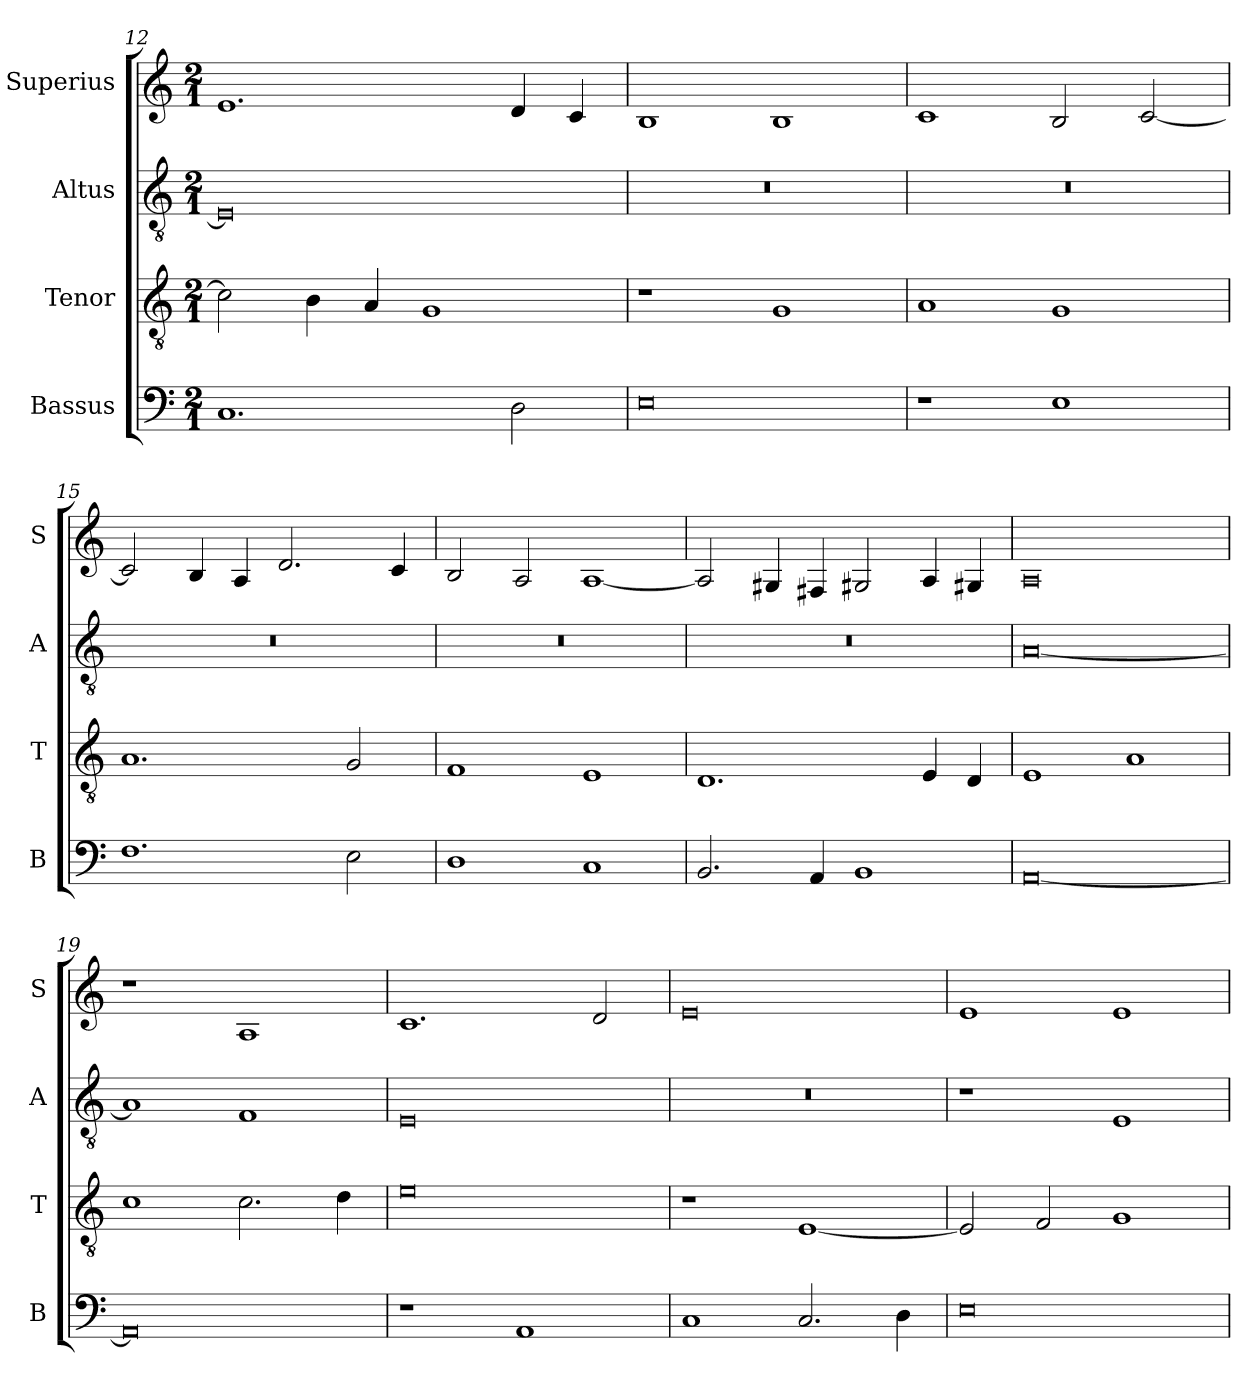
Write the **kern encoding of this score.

**kern	**kern	**kern	**kern
*part4	*part3	*part2	*part1
*staff4	*staff3	*staff2	*staff1
*I"Bassus	*I"Tenor	*I"Altus	*I"Superius
*I'B	*I'T	*I'A	*I'S
*clefF4	*clefGv2	*clefGv2	*clefG2
*k[]	*k[]	*k[]	*k[]
*M2/1	*M2/1	*M2/1	*M2/1
=12	=12	=12	=12
1.C	2c\]	0E]	1.e
.	4B\	.	.
.	4A/	.	.
.	1G	.	.
2D\	.	.	4d/
.	.	.	4c/
=13	=13	=13	=13
0E	1r	0r	1B
.	1G	.	1B
=14	=14	=14	=14
1r	1A	0r	1c
1E	1G	.	2B/
.	.	.	[2c/
=15	=15	=15	=15
1.F	1.A	0r	2c/]
.	.	.	4B/
.	.	.	4A/
.	.	.	2.d/
2E\	2G/	.	.
.	.	.	4c/
=16	=16	=16	=16
1D	1F	0r	2B/
.	.	.	2A/
1C	1E	.	[1A
=17	=17	=17	=17
2.BB/	1.D	0r	2A/]
.	.	.	4G#X/
4AA/	.	.	4F#X/
1BB	.	.	2G#X/
.	4E/	.	4A/
.	4D/	.	4G#X/
=18	=18	=18	=18
[0AA	1E	[0A	0A
.	1A	.	.
=19	=19	=19	=19
0AA]	1c	1A]	1r
.	2.c\	1F	1A
.	4d\	.	.
=20	=20	=20	=20
1r	0e	0E	1.c
1AA	.	.	.
.	.	.	2d/
=21	=21	=21	=21
1C	1r	0r	0e
2.C/	[1E	.	.
4D\	.	.	.
=22	=22	=22	=22
0E	2E/]	1r	1e
.	2F/	.	.
.	1G	1E	1e
=	=	=	=
*-	*-	*-	*-
